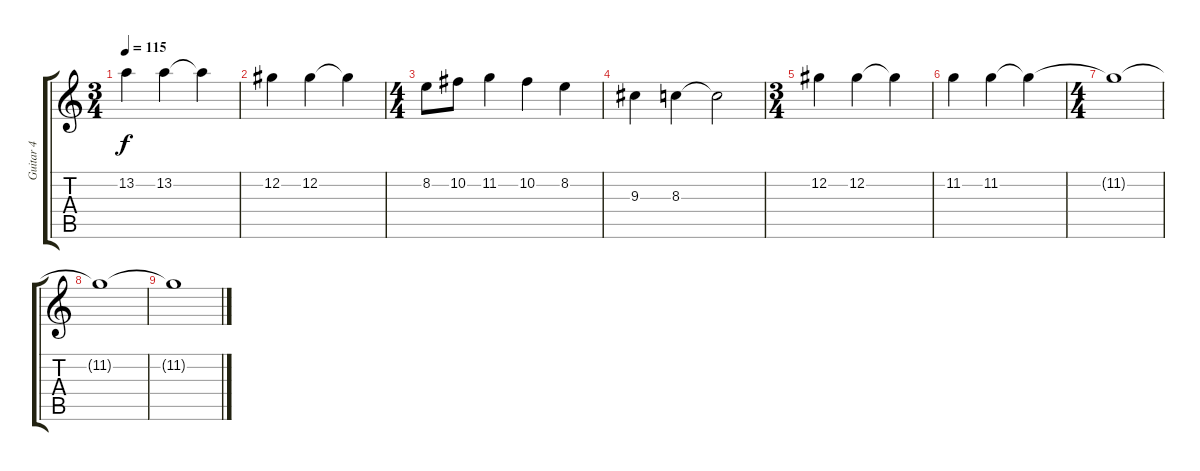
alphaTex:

\track ("Guitar 4 " "Guitar 4 ") {instrument distortionguitar}
\staff {score tabs}
\tuning (Db4 Ab3 E3 B2 Gb2 Db2) {hide}
\ts (3 4)
\tempo 115
\clef g2
\ks c
13.2.4{dy f} 13.2.4 13.2{t}.4 |
12.2.4 12.2.4 12.2{t}.4 |
\ts (4 4)
8.2.8 10.2.8 11.2.4 10.2.4 8.2.4 |
9.3.4 8.3.4 8.3{t}.2 |
\ts (3 4)
12.2.4 12.2.4 12.2{t}.4 |
11.2.4 11.2.4{volume 3} 11.2{t}.4 |
\ts (4 4)
11.2{t}.1 |
11.2{t}.1 |
11.2{t}.1
